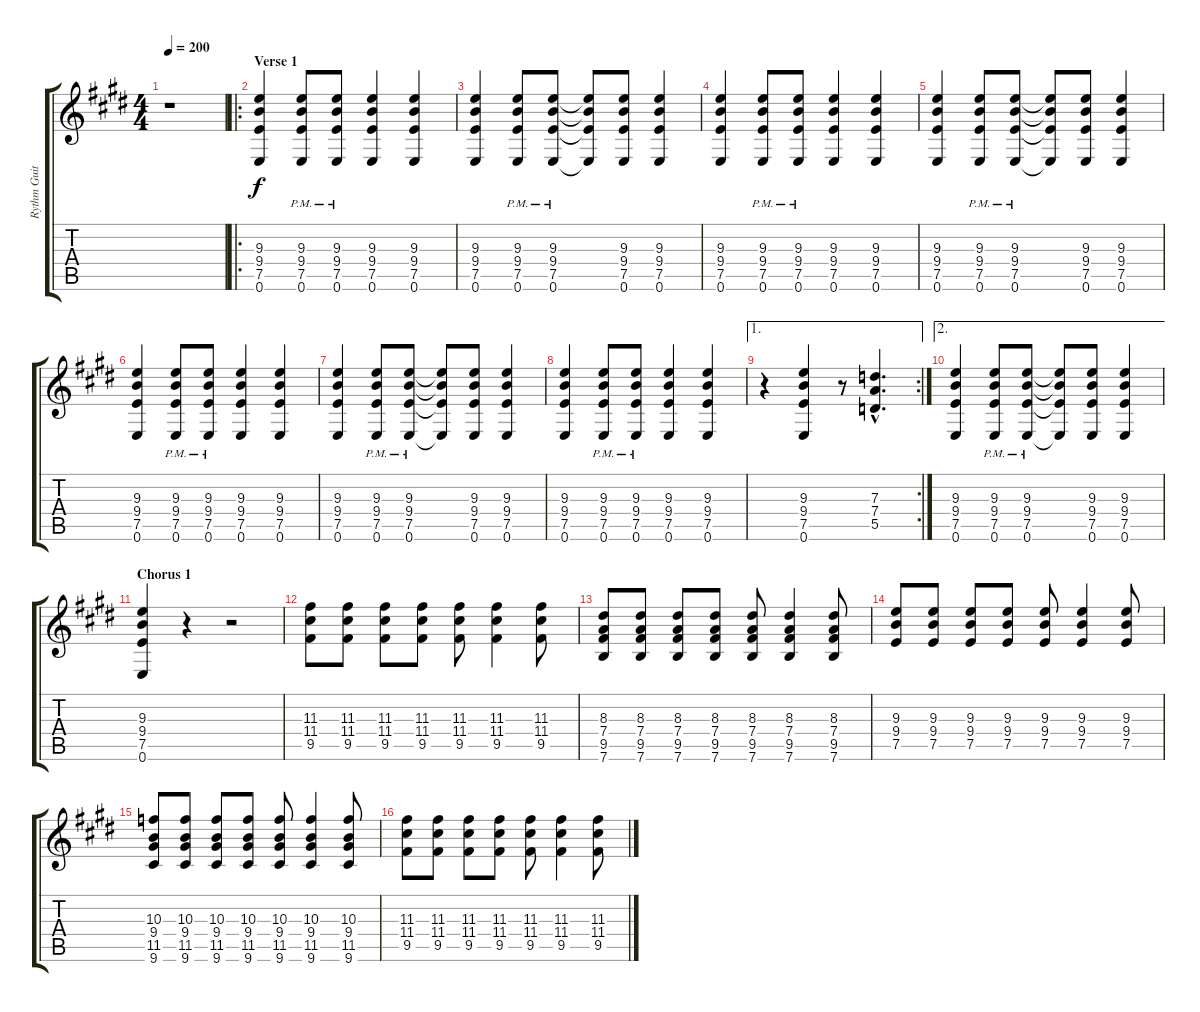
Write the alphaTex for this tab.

\track ("Rythm Guitar" "Rythm Guit") {instrument overdrivenguitar}
\staff {score tabs}
\tuning (E4 B3 G3 D3 A2 E2) {hide}
\ts (4 4)
\section ("" "")
\tempo 200
\clef g2
\ks e
r.1{dy f instrument overdrivenguitar} |
\ro
\section ("" "Verse 1")
(9.3 9.4 7.5 0.6).4 (9.3{pm} 9.4{pm} 7.5{pm} 0.6{pm}).8 (9.3{pm} 9.4{pm} 7.5{pm} 0.6{pm}).8 (9.3 9.4 7.5 0.6).4 (9.3 9.4 7.5 0.6).4 |
(9.3 9.4 7.5 0.6).4 (9.3{pm} 9.4{pm} 7.5{pm} 0.6{pm}).8 (9.3{pm} 9.4{pm} 7.5{pm} 0.6{pm}).8 (9.3{t} 9.4{t} 7.5{t} 0.6{t}).8 (9.3 9.4 7.5 0.6).8 (9.3 9.4 7.5 0.6).4 |
(9.3 9.4 7.5 0.6).4 (9.3{pm} 9.4{pm} 7.5{pm} 0.6{pm}).8 (9.3{pm} 9.4{pm} 7.5{pm} 0.6{pm}).8 (9.3 9.4 7.5 0.6).4 (9.3 9.4 7.5 0.6).4 |
(9.3 9.4 7.5 0.6).4 (9.3{pm} 9.4{pm} 7.5{pm} 0.6{pm}).8 (9.3{pm} 9.4{pm} 7.5{pm} 0.6{pm}).8 (9.3{t} 9.4{t} 7.5{t} 0.6{t}).8 (9.3 9.4 7.5 0.6).8 (9.3 9.4 7.5 0.6).4 |
(9.3 9.4 7.5 0.6).4 (9.3{pm} 9.4{pm} 7.5{pm} 0.6{pm}).8 (9.3{pm} 9.4{pm} 7.5{pm} 0.6{pm}).8 (9.3 9.4 7.5 0.6).4 (9.3 9.4 7.5 0.6).4 |
(9.3 9.4 7.5 0.6).4 (9.3{pm} 9.4{pm} 7.5{pm} 0.6{pm}).8 (9.3{pm} 9.4{pm} 7.5{pm} 0.6{pm}).8 (9.3{t} 9.4{t} 7.5{t} 0.6{t}).8 (9.3 9.4 7.5 0.6).8 (9.3 9.4 7.5 0.6).4 |
(9.3 9.4 7.5 0.6).4 (9.3{pm} 9.4{pm} 7.5{pm} 0.6{pm}).8 (9.3{pm} 9.4{pm} 7.5{pm} 0.6{pm}).8 (9.3 9.4 7.5 0.6).4 (9.3 9.4 7.5 0.6).4 |
\ae 1
\rc 2
r.4 (9.3 9.4 7.5 0.6).4 r.8 (7.3{hac} 7.4{hac} 5.5{hac}).4{d} |
\ae 2
(9.3 9.4 7.5 0.6).4 (9.3{pm} 9.4{pm} 7.5{pm} 0.6{pm}).8 (9.3{pm} 9.4{pm} 7.5{pm} 0.6{pm}).8 (9.3{t} 9.4{t} 7.5{t} 0.6{t}).8 (9.3 9.4 7.5 0.6).8 (9.3 9.4 7.5 0.6).4 |
\section ("" "Chorus 1")
(9.3 9.4 7.5 0.6).4 r.4 r.2 |
(11.3 11.4 9.5).8 (11.3 11.4 9.5).8 (11.3 11.4 9.5).8 (11.3 11.4 9.5).8 (11.3 11.4 9.5).8 (11.3 11.4 9.5).4 (11.3 11.4 9.5).8 |
(8.3 7.4 9.5 7.6).8 (8.3 7.4 9.5 7.6).8 (8.3 7.4 9.5 7.6).8 (8.3 7.4 9.5 7.6).8 (8.3 7.4 9.5 7.6).8 (8.3 7.4 9.5 7.6).4 (8.3 7.4 9.5 7.6).8 |
(9.3 9.4 7.5).8 (9.3 9.4 7.5).8 (9.3 9.4 7.5).8 (9.3 9.4 7.5).8 (9.3 9.4 7.5).8 (9.3 9.4 7.5).4 (9.3 9.4 7.5).8 |
(10.3 9.4 11.5 9.6).8 (10.3 9.4 11.5 9.6).8 (10.3 9.4 11.5 9.6).8 (10.3 9.4 11.5 9.6).8 (10.3 9.4 11.5 9.6).8 (10.3 9.4 11.5 9.6).4 (10.3 9.4 11.5 9.6).8 |
(11.3 11.4 9.5).8 (11.3 11.4 9.5).8 (11.3 11.4 9.5).8 (11.3 11.4 9.5).8 (11.3 11.4 9.5).8 (11.3 11.4 9.5).4 (11.3 11.4 9.5).8
